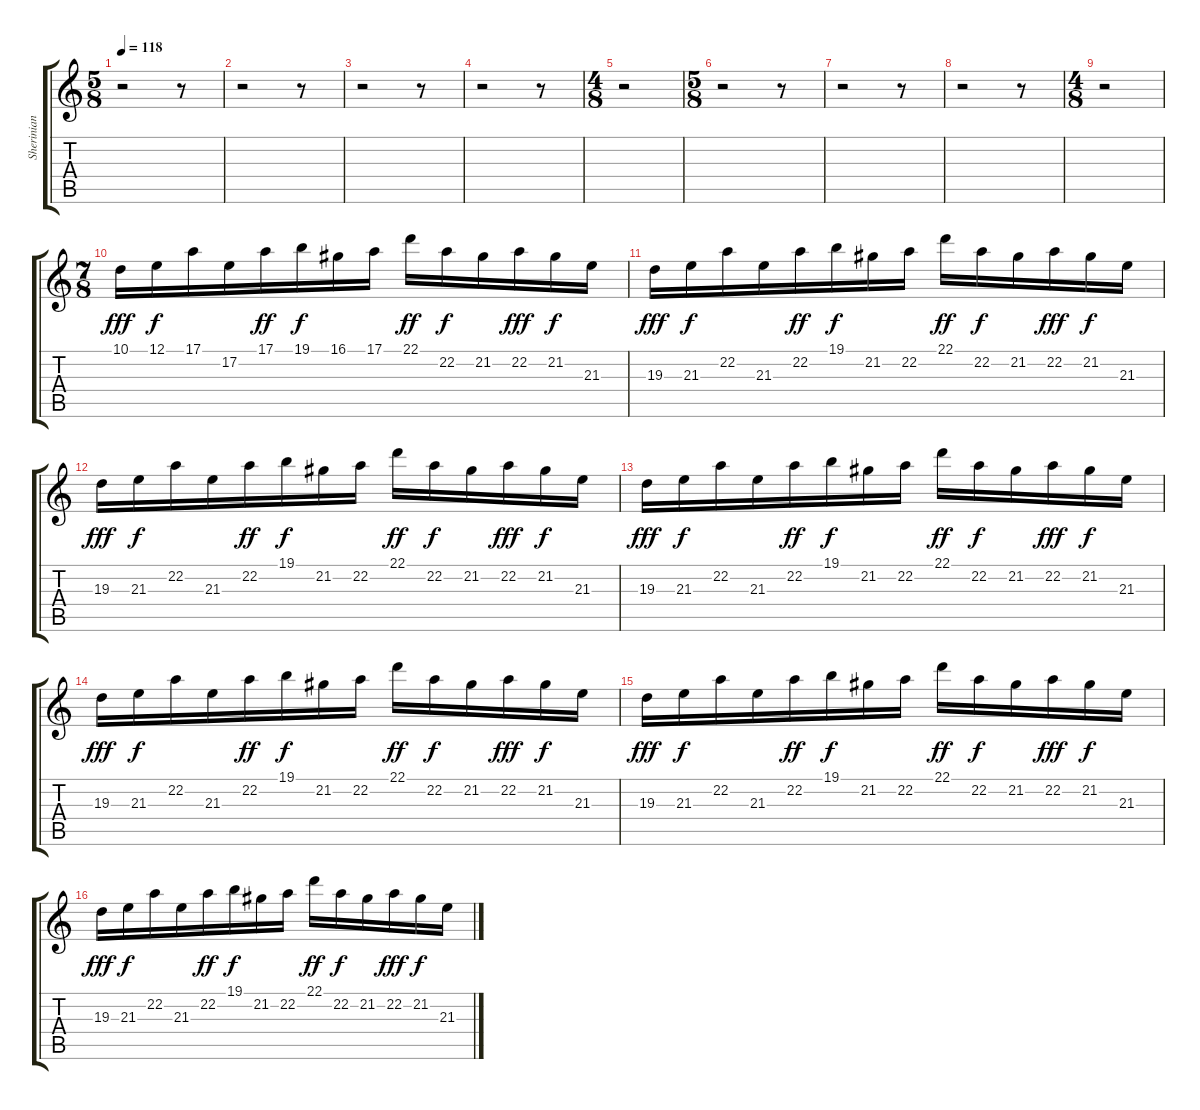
\track ("Sherinian Polysynth" "Sherinian ") {instrument pad3polysynth}
\staff {score tabs}
\tuning (E4 B3 G3 D3 A2 E2) {hide}
\ts (5 8)
\tempo 118
\clef g2
\ks c
r.2{dy f} r.8 |
r.2 r.8 |
r.2 r.8 |
r.2 r.8 |
\ts (4 8)
r.2 |
\ts (5 8)
r.2 r.8 |
r.2 r.8 |
r.2 r.8 |
\ts (4 8)
r.2 |
\ts (7 8)
10.1.16{dy fff} 12.1.16{dy f} 17.1.16 17.2.16 17.1.16{dy ff} 19.1.16{dy f} 16.1.16 17.1.16 22.1.16{dy ff} 22.2.16{dy f} 21.2.16 22.2.16{dy fff} 21.2.16{dy f} 21.3.16 |
19.3.16{dy fff} 21.3.16{dy f} 22.2.16 21.3.16 22.2.16{dy ff} 19.1.16{dy f} 21.2.16 22.2.16 22.1.16{dy ff} 22.2.16{dy f} 21.2.16 22.2.16{dy fff} 21.2.16{dy f} 21.3.16 |
19.3.16{dy fff} 21.3.16{dy f} 22.2.16 21.3.16 22.2.16{dy ff} 19.1.16{dy f} 21.2.16 22.2.16 22.1.16{dy ff} 22.2.16{dy f} 21.2.16 22.2.16{dy fff} 21.2.16{dy f} 21.3.16 |
19.3.16{dy fff} 21.3.16{dy f} 22.2.16 21.3.16 22.2.16{dy ff} 19.1.16{dy f} 21.2.16 22.2.16 22.1.16{dy ff} 22.2.16{dy f} 21.2.16 22.2.16{dy fff} 21.2.16{dy f} 21.3.16 |
19.3.16{dy fff} 21.3.16{dy f} 22.2.16 21.3.16 22.2.16{dy ff} 19.1.16{dy f} 21.2.16 22.2.16 22.1.16{dy ff} 22.2.16{dy f} 21.2.16 22.2.16{dy fff} 21.2.16{dy f} 21.3.16 |
19.3.16{dy fff} 21.3.16{dy f} 22.2.16 21.3.16 22.2.16{dy ff} 19.1.16{dy f} 21.2.16 22.2.16 22.1.16{dy ff} 22.2.16{dy f} 21.2.16 22.2.16{dy fff} 21.2.16{dy f} 21.3.16 |
19.3.16{dy fff} 21.3.16{dy f} 22.2.16 21.3.16 22.2.16{dy ff} 19.1.16{dy f} 21.2.16 22.2.16 22.1.16{dy ff} 22.2.16{dy f} 21.2.16 22.2.16{dy fff} 21.2.16{dy f} 21.3.16
